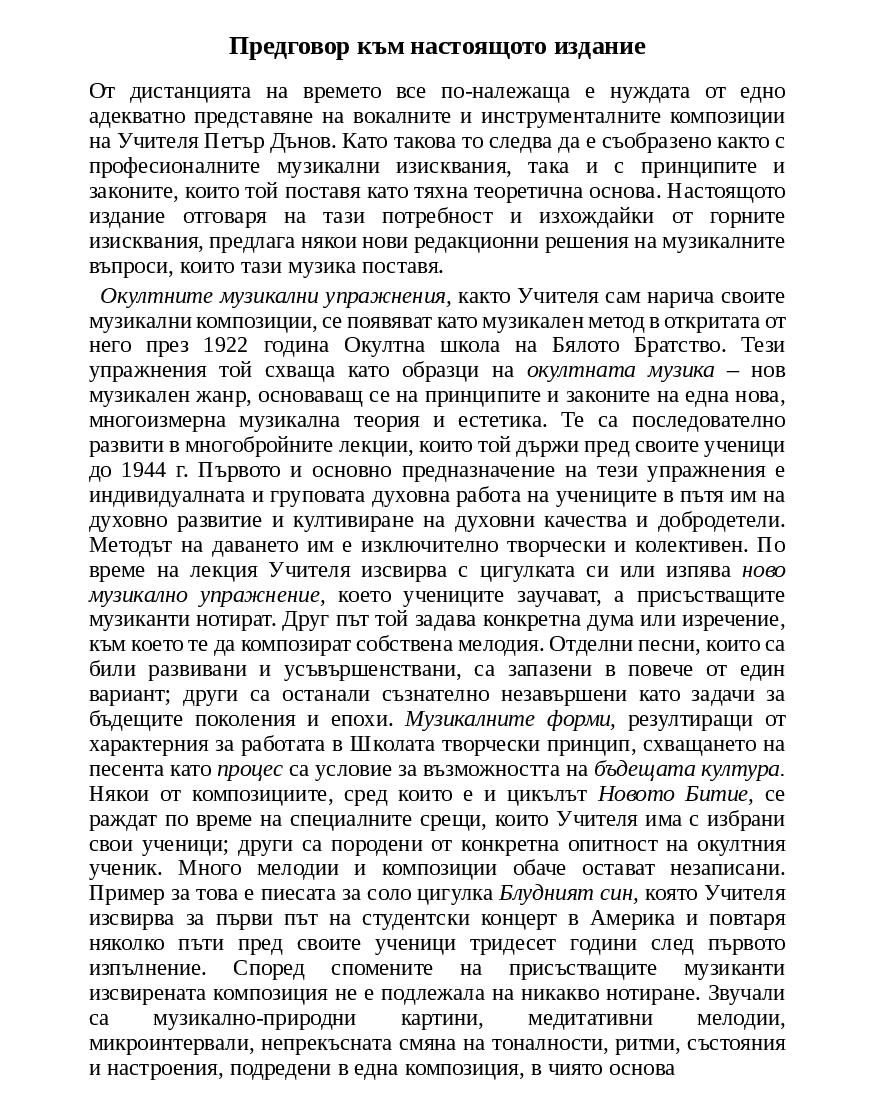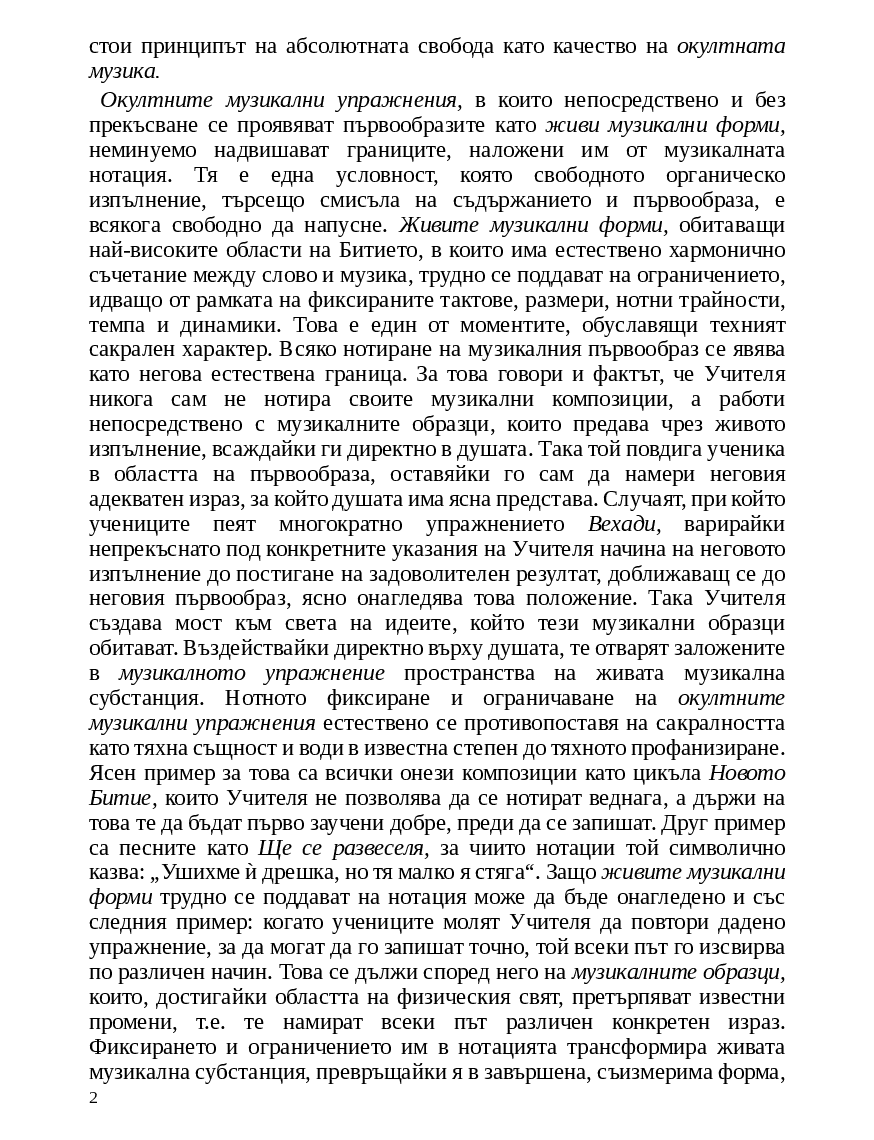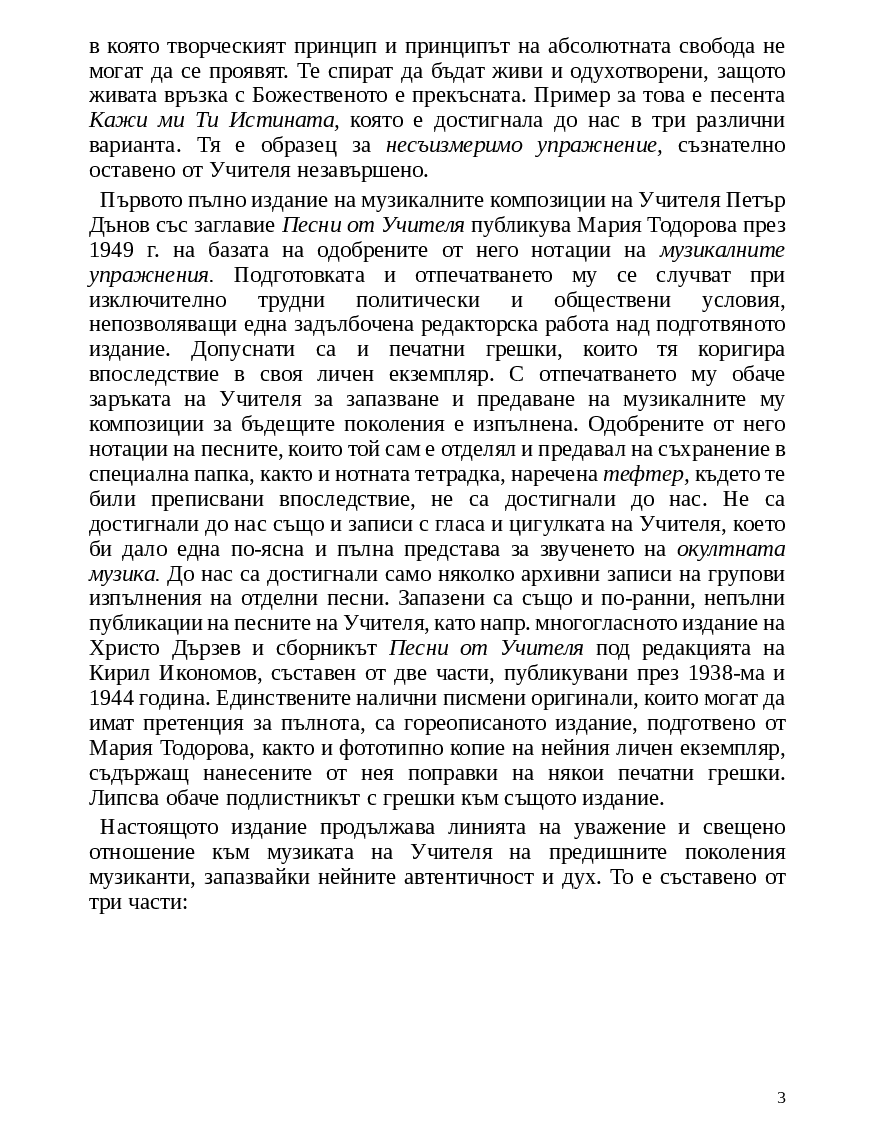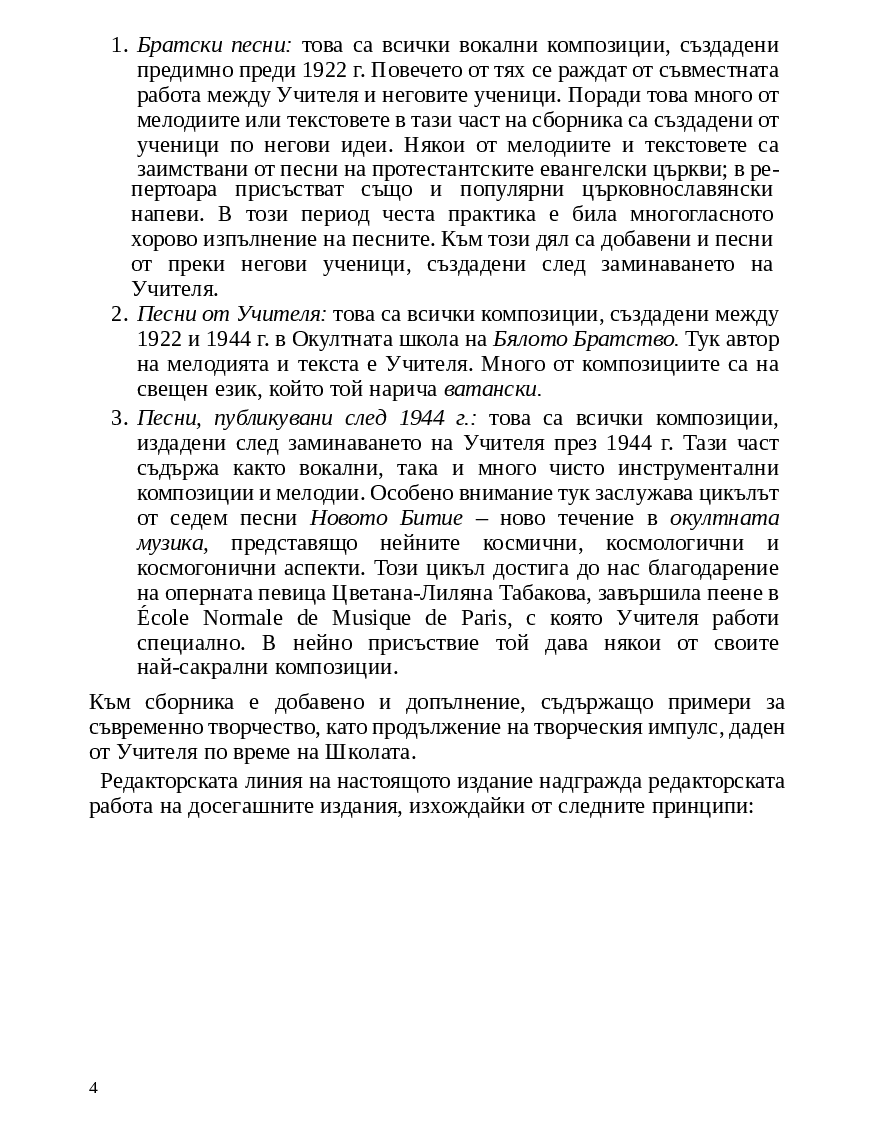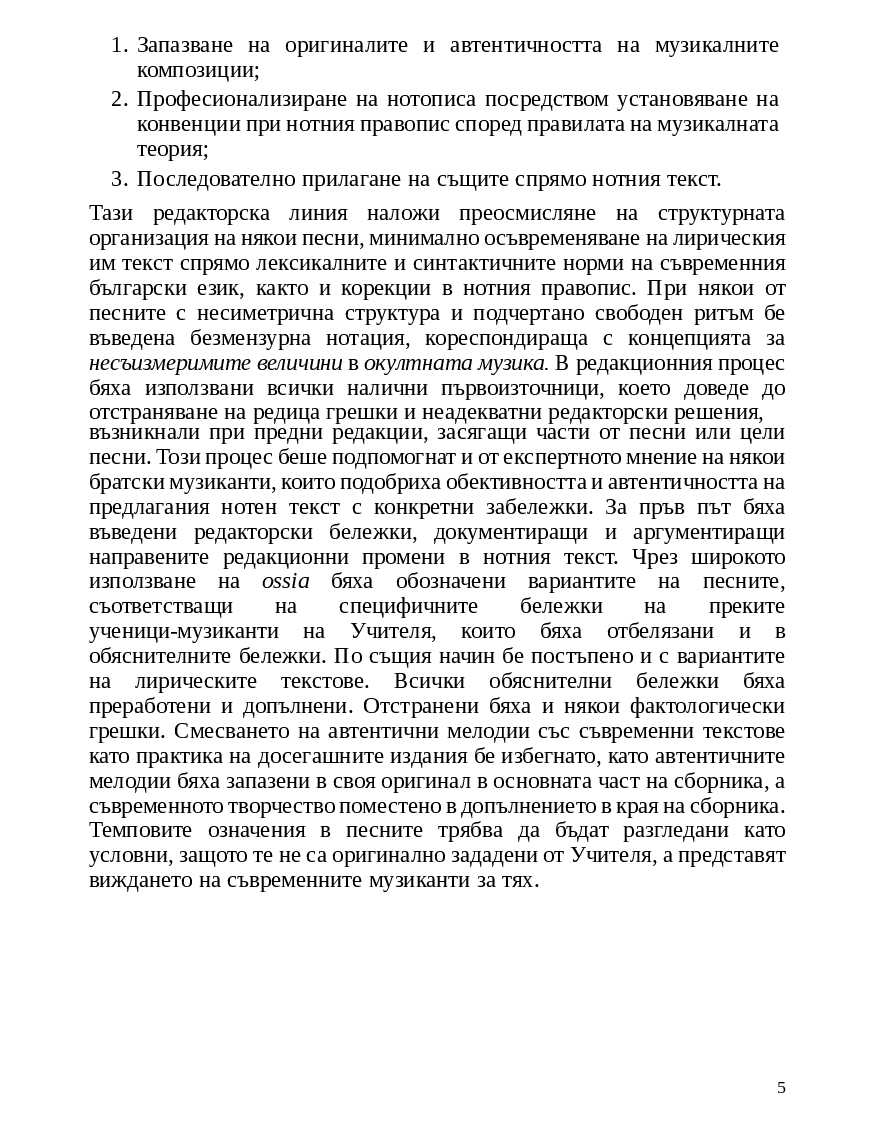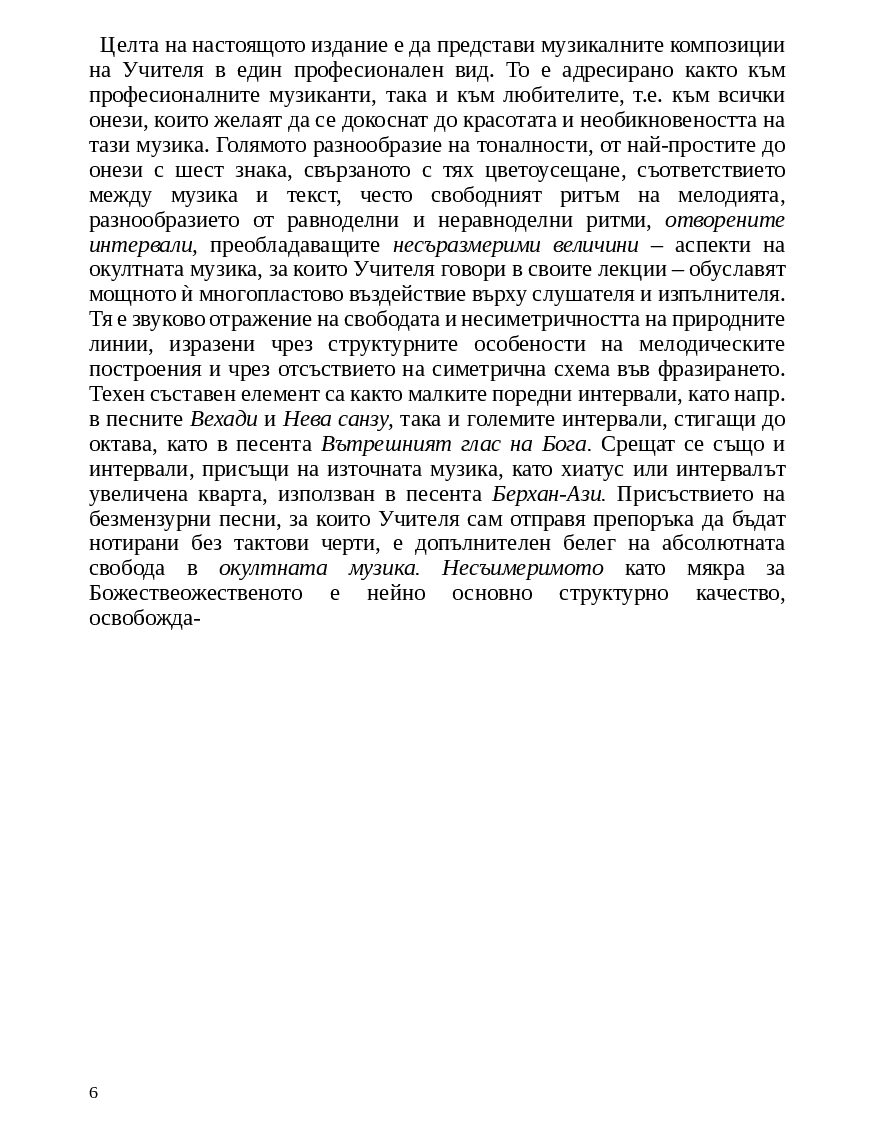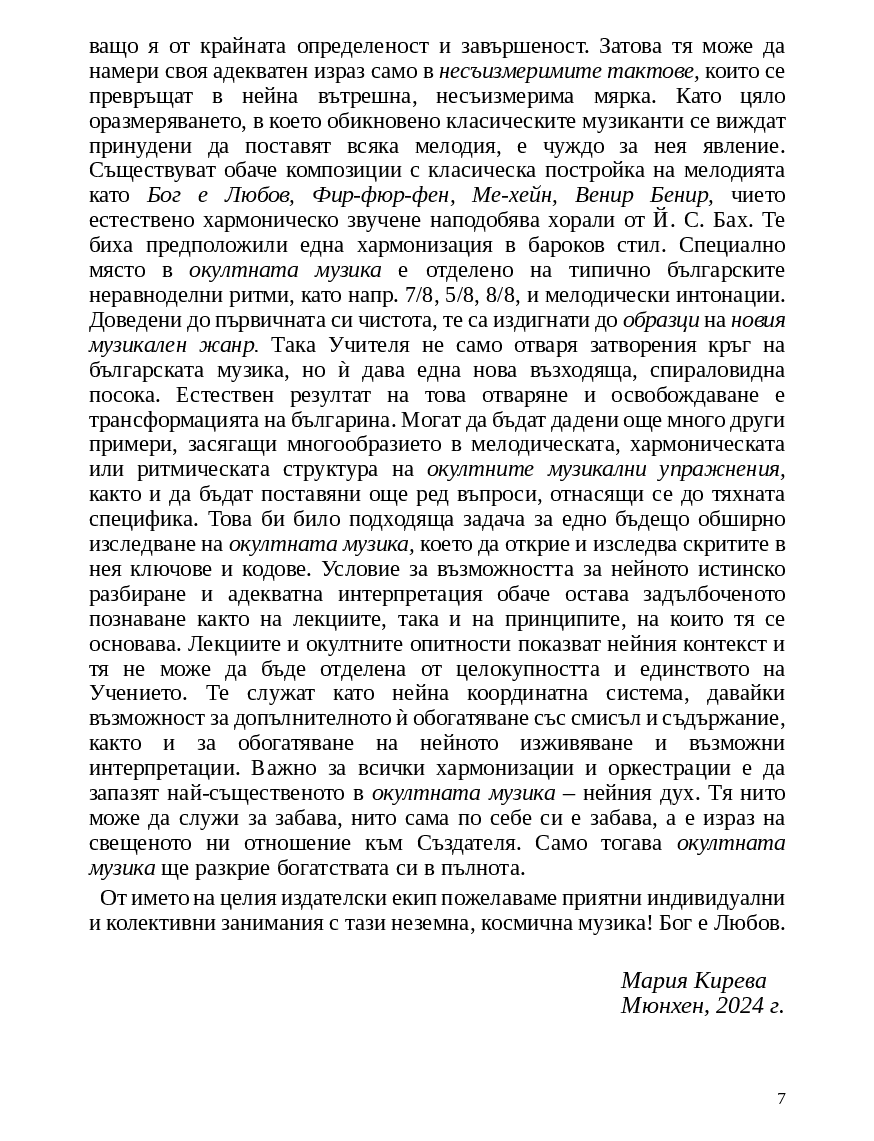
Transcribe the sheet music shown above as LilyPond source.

\version "2.24.3"

% include paper part and global functions
\include "include/globals.ily"

\bookpart {
  \paper {
    print-all-headers = ##f
    print-page-number = ##t
    print-first-page-number = ##f

    % put page numbers on the bottom
    oddHeaderMarkup = \markup ""
    evenHeaderMarkup = \markup ""
    oddFooterMarkup = \markup
    \fill-line {
      ""
      \if \should-print-page-number \fromproperty #'page:page-number-string
    }
    evenFooterMarkup = \markup
    \fill-line {
      \if \should-print-page-number \fromproperty #'page:page-number-string
      ""
    }

    left-margin = 1.5\cm
    right-margin = 1.5\cm
    top-margin = 1.6\cm
    bottom-margin = 1.2\cm
    ragged-bottom = ##t % do not spread the staves to fill the whole vertical space


  }

  \tocItem \markup "Предговор към настоящото издание"
  \markup \fontsize  #+3.5 { \fill-line \bold {"Предговор към настоящото издание"} }



  \markup \abs-fontsize #11 {
    \vspace #1.5  \override #'(baseline-skip . 3.2)
    \justify {

      От дистанцията на времето все по-належаща е нуждата от едно адекватно представяне на вокалните и инструменталните композиции на Учителя Петър Дънов. Като такова то следва да е съобразено както с професионалните музикални изисквания, така и с принципите и законите, които той поставя като тяхна теоретична основа. Настоящото издание отговаря на тази потребност и изхождайки от горните изисквания, предлага някои нови редакционни решения на музикалните въпроси, които тази музика поставя.

    }
  }

  \markup \abs-fontsize #11 {
    \vspace #0.9  \override #'(baseline-skip . 3.2)
    \justify {
      \hspace #1.5
      \italic {Окултните} \italic {музикални} \italic {упражнения,} както Учителя сам нарича своите музикални композиции, се появяват като музикален метод в откритата от него през 1922 година Окултна школа на Бялото Братство. Тези упражнения той схваща като образци на \italic {окултната} \italic {музика} – нов музикален жанр, основаващ се на принципите и законите на една нова, многоизмерна музикална теория и естетика. Те са последователно развити в многобройните лекции, които той държи пред своите ученици до 1944 г. Първото и основно предназначение на тези упражнения е индивидуалната и груповата духовна работа на учениците в пътя им на духовно развитие и култивиране на духовни качества и добродетели. Методът на даването им е изключително творчески и колективен. По време на лекция Учителя изсвирва с цигулката си или изпява \italic {ново} \italic {музикално} \italic {упражнение,} което учениците заучават, а присъстващите музиканти нотират. Друг път той задава конкретна дума или  изречение, към което те да композират собствена мелодия. Отделни песни, които са били развивани и усъвършенствани, са запазени в повече от един вариант; други са останали съзнателно незавършени като задачи за бъдещите поколения и епохи. \italic {Музикалните} \italic {форми,} резултиращи от характерния за работата в Школата творчески принцип, схващането на песента като \italic {процес} са условие за възможността на \italic {бъдещата} \italic {култура.} Някои от композициите, сред които е и цикълът \italic {Новото} \italic {Битие,} се раждат по време на специалните срещи, които Учителя има с избрани свои ученици; други са породени от конкретна опитност на окултния ученик. Много мелодии и композиции обаче остават незаписани. Пример за това е пиесата за соло цигулка \italic {Блудният} \italic {син,} която Учителя изсвирва за първи път на студентски концерт в Америка и повтаря няколко пъти пред своите ученици тридесет години след първото изпълнение. Според спомените на присъстващите музиканти изсвирената композиция не е подлежала на никакво нотиране. Звучали са музикално-природни картини, медитативни мелодии, микроинтервали, непрекъсната смяна на тоналности, ритми,  състояния и настроения, подредени в една композиция, в чиято основа

    }
  }

  \markup \abs-fontsize #11 {
    \override #'(baseline-skip . 3.2)
    \justify {
      стои принципът на абсолютната свобода като качество на \italic{окултната} \italic {музика.}

    }
  }

  \markup \abs-fontsize #11 {
    \vspace #0.9  \override #'(baseline-skip . 3.2)
    \justify {
      \hspace #1.5

      \italic{Окултните} \italic{музикални} \italic{упражнения,} в които непосредствено и без прекъсване се проявяват първообразите като \italic{живи} \italic{музикални} \italic{форми,} неминуемо надвишават границите, наложени им от музикалната нотация. Тя е една условност, която свободното органическо изпълнение, търсещо смисъла на съдържанието и първообраза, е всякога свободно да напусне.  \italic{Живите} \italic{музикални} \italic{форми,} обитаващи най-високите области на Битието, в които има естествено хармонично съчетание между слово и музика, трудно се поддават на ограничението, идващо от рамката на фиксираните тактове, размери, нотни трайности, темпа и динамики. Това е един от моментите, обуславящи техният сакрален характер. Всяко нотиране на музикалния първообраз се явява като негова естествена граница. За това говори и фактът, че Учителя никога сам не нотира своите музикални композиции, а работи непосредствено с  музикалните образци, които предава чрез живото изпълнение, всаждайки ги директно в душата. Така той  повдига ученика в областта на първообраза, оставяйки го сам да намери неговия адекватен израз, за който душата има ясна представа. Случаят, при който учениците пеят многократно упражнението \italic{Вехади,} варирайки непрекъснато под конкретните указания на Учителя начина на неговото изпълнение до постигане на задоволителен резултат, доближаващ се до неговия първообраз, ясно онагледява това положение. Така Учителя създава мост към света на идеите, който тези музикални образци обитават. Въздействайки директно върху душата, те отварят заложените в \italic{музикалното} \italic{упражнение} пространства на живата музикална субстанция. Нотното фиксиране и ограничаване на \italic{окултните} \italic{музикални} \italic{упражнения} естествено се противопоставя на сакралността като тяхна същност и води в известна степен до тяхното профанизиране. Ясен пример за това са всички онези композиции като цикъла \italic{Новото} \italic{Битие,} които Учителя не позволява да се нотират веднага, а държи на това те да бъдат първо заучени добре, преди да се запишат. Друг пример са песните като \italic{Ще} \italic{се }\italic{развеселя,} за чиито нотации той символично казва: „Ушихме ѝ дрешка, но тя малко я стяга“. Защо \italic{живите} \italic{музикални} \italic{форми} трудно се поддават на нотация може да бъде онагледено и със следния пример: когато учениците молят Учителя да повтори дадено упражнение, за да могат да го запишат точно, той всеки път го изсвирва по различен начин. Това се дължи според него на  \italic{музикалните} \italic{образци,} които,  достигайки областта на физическия свят, претърпяват известни промени, т.е. те намират всеки път различен конкретен израз. Фиксирането и ограничението им в нотацията трансформира живата музикална субстанция, превръщайки я в завършена, съизмерима форма,

    }
  }


  \markup \abs-fontsize #11 {
    \override #'(baseline-skip . 3.2)
    \justify {

      в която творческият принцип и принципът на абсолютната свобода не могат да се проявят. Те спират да бъдат живи и одухотворени, защото живата връзка с Божественото е прекъсната. Пример за това е песента \italic{Кажи} \italic{ми} \italic{Ти} \italic{Истината,} която е достигнала до нас в три различни варианта. Тя е образец за \italic{несъизмеримо упражнение,} съзнателно оставено от Учителя незавършено.
    }
  }

  \markup \abs-fontsize #11 {
    \vspace #0.9  \override #'(baseline-skip . 3.2)
    \justify {
      \hspace #1.5
      Първото пълно издание на музикалните композиции на Учителя Петър Дънов със заглавие \italic {Песни} \italic {от} \italic {Учителя} публикува Мария Тодорова през 1949 г. на базата на одобрените от него нотации на \italic {музикалните} \italic {упражнения.} Подготовката и отпечатването му се случват при изключително трудни политически и обществени условия, непозволяващи една задълбочена редакторска работа над подготвяното издание. Допуснати са и печатни грешки, които тя коригира впоследствие в своя личен екземпляр. С отпечатването му обаче заръката на Учителя за запазване и предаване на музикалните му композиции за бъдещите поколения е изпълнена. Одобрените от него нотации на песните, които той сам е отделял и предавал на съхранение в специална папка, както и нотната тетрадка, наречена \italic {тефтер,} където те били преписвани впоследствие, не са достигнали до нас. Не са достигнали до нас също и записи с гласа и цигулката на Учителя, което би дало една по-ясна и пълна представа за звученето на \italic {окултната} \italic {музика.} До нас са достигнали само няколко архивни записи на групови изпълнения на отделни песни. Запазени са също и по-ранни, непълни публикации на песните на Учителя, като напр. многогласното издание на Христо Дързев и сборникът \italic {Песни} \italic {от} \italic {Учителя} под редакцията на Кирил Икономов, съставен от две части, публикувани през 1938-ма и 1944 година. Единствените налични писмени оригинали, които могат да имат претенция за пълнота, са гореописаното издание, подготвено от Мария Тодорова, както и фототипно копие на нейния личен екземпляр, съдържащ нанесените от нея поправки на някои печатни грешки. Липсва обаче подлистникът с грешки към същото издание.
    }
  }

  \markup \abs-fontsize #11 {
    \vspace #0.9  \override #'(baseline-skip . 3.2)
    \justify {
      \hspace #1.5
      Настоящото издание продължава линията на уважение и свещено отношение към музиката на Учителя на предишните поколения музиканти, запазвайки нейните автентичност и дух. То е съставено от три части:
    }
  }
  \markup \override #'(line-width . 82.5) \fontsize  #+2.5 {
    \override #'(baseline-skip . 3.2) \column {
      "    1."
    }
    \hspace #0.5
    \vspace #1.1  \override #'(baseline-skip . 3.2) \column {
      \justify {
        \italic {Братски песни: } това са всички вокални композиции, създадени предимно преди 1922 г. Повечето от тях се раждат от съвместната работа между Учителя и неговите ученици. Поради това много от мелодиите или текстовете в тази част на сборника са създадени от ученици по негови идеи. Някои от мелодиите  и текстовете са заимствани от песни на протестантските евангелски църкви; в ре-
      }
    }
  }


  \markup \override #'(line-width . 82.5) \fontsize  #+2.5 {
    \override #'(baseline-skip . 3.2) \column {
      "      "
    }
    \hspace #0.5
    \override #'(baseline-skip . 3.2) \column {
      \justify {
        пертоара присъстват също и популярни църковнославянски напеви. В този период честа практика е била многогласното хорово изпълнение на песните. Към този дял са добавени и песни от преки негови ученици, създадени след заминаването на Учителя.
      }
    }
  }

  \markup \override #'(line-width . 82.5) \fontsize  #+2.5 {
    \vspace #0.9  \override #'(baseline-skip . 3.2) \column {
      "    2."
    }
    \hspace #0.5
    \override #'(baseline-skip . 3.2) \column {
      \justify {
        \italic { Песни от Учителя: } това са всички композиции, създадени между 1922 и 1944 г. в Окултната школа на \italic {Бялото}
        \italic {Братство.} Тук автор на мелодията и текста е Учителя. Много от композициите са на свещен език, който той
        нарича \italic {ватански.}
      }
    }
  }

  \markup \override #'(line-width . 82.5) \fontsize  #+2.5 {
    \vspace #0.9  \override #'(baseline-skip . 3.2) \column {
      "    3."
    }
    \hspace #0.5
    \override #'(baseline-skip . 3.2) \column {
      \justify {
        \italic {Песни, публикувани след 1944 г.:  } това са всички композиции, издадени след заминаването на Учителя през 1944 г.
        Тази част съдържа както вокални, така и много чисто инструментални композиции и мелодии. Особено внимание тук
        заслужава цикълът от седем песни \italic {Новото} \italic{Битие} – ново течение в \italic {окултната} \italic {музика,} представящо нейните космични, космологични и космогонични аспекти. Този цикъл достига до нас благодарение на оперната певица Цветана-Лиляна Табакова, завършила пеене в École Normale de Musique de Paris, с която Учителя работи специално. В нейно присъствие той дава някои от своите най-сакрални композиции.
      }
    }
  }

  \markup \abs-fontsize #11 {
    \vspace #1.1  \override #'(baseline-skip . 3.2)
    \justify {
      Към сборника е добавено и допълнение, съдържащо примери за съвременно творчество, като продължение на творческия импулс, даден от Учителя по време на Школата.
    }
  }
  \markup \abs-fontsize #11 {
    \vspace #0.9  \override #'(baseline-skip . 3.2)
    \justify {
      \hspace #1.5
      Редакторската линия на настоящото издание надгражда редакторската работа на досегашните издания, изхождайки
      от следните принципи:
    }
  }

  \markup \override #'(line-width . 82.5) \fontsize  #+2.5 {
    \vspace #1.1  \override #'(baseline-skip . 3.2) \column {
      "    1."
    }
    \hspace #0.5
    \override #'(baseline-skip . 3.2) \column {
      \justify {
        Запазване на оригиналите и автентичността на музикалните композиции;
      }
    }
  }

  \markup \override #'(line-width . 82.5) \fontsize  #+2.5 {
    \vspace #0.9  \override #'(baseline-skip . 3.2) \column {
      "    2."
    }
    \hspace #0.5
    \override #'(baseline-skip . 3.2) \column {
      \justify {
        Професионализиране на нотописа посредством установяване на конвенции при нотния правопис според правилата на музикалната теория;
      }
    }
  }


  \markup \override #'(line-width . 82.5) \fontsize  #+2.5 {
    \vspace #0.9 \override #'(baseline-skip . 3.2) \column {
      "    3."
    }
    \hspace #0.5
    \override #'(baseline-skip . 3.2) \column {
      \justify {
        Последователно прилагане на същите спрямо нотния текст.
      }
    }
  }

  \markup \abs-fontsize #11 {
    \vspace #1.1 \override #'(baseline-skip . 3.2)
    \justify {Тази редакторска линия наложи преосмисляне на структурната организация  на някои песни, минимално осъвременяване на лирическия им текст спрямо лексикалните и синтактичните норми на съвременния български език, както и корекции в нотния правопис. При някои от песните с несиметрична структура и подчертано свободен ритъм бе въведена безмензурна нотация, кореспондираща с концепцията за \italic"несъизмеримите" \italic"величини" в \italic"окултната" \italic"музика." В редакционния процес бяха използвани всички налични първоизточници, което доведе до отстраняване на редица грешки и неадекватни редакторски решения,}
  }

  \markup \abs-fontsize #11 {
    \override #'(baseline-skip . 3.2)
    \justify {
      възникнали при предни редакции, засягащи части от песни или цели песни. Този процес беше подпомогнат и от експертното мнение на някои братски музиканти, които подобриха обективността и автентичността на предлагания нотен текст с конкретни забележки. За пръв път бяха въведени редакторски бележки, документиращи и аргументиращи направените редакционни промени в нотния текст. Чрез широкото използване на \italic {ossia} бяха обозначени вариантите на песните, съответстващи на специфичните бележки на преките ученици-музиканти на Учителя, които бяха отбелязани и в обяснителните бележки. По същия начин бе постъпено и с вариантите на лирическите текстове. Всички обяснителни бележки бяха преработени и допълнени. Отстранени бяха и някои фактологически грешки. Смесването на автентични мелодии със съвременни текстове като практика на досегашните издания бе избегнато, като автентичните мелодии бяха запазени в своя оригинал в основната част на сборника, а съвременното творчество поместено в допълнението в края на сборника. Темповите означения в песните трябва да бъдат разгледани като условни, защото те не са оригинално зададени от Учителя, а представят виждането на съвременните музиканти за тях.
    }
  }

  \markup \abs-fontsize #11 {
    \vspace #0.9  \override #'(baseline-skip . 3.2)
    \justify {
      \hspace #1.5

      Целта на настоящото издание е да представи музикалните композиции на Учителя в един професионален вид. То е адресирано както към професионалните музиканти, така и към любителите, т.е. към всички онези, които желаят да се докоснат до красотата и необикновеността на тази музика. Голямото разнообразие на тоналности, от най-простите до онези с шест знака, свързаното с тях цветоусещане, съответствието между музика и текст, често свободният ритъм на мелодията, разнообразието от равноделни и неравноделни ритми, \italic {отворените} \italic {интервали,} преобладаващите \italic {несъразмерими} \italic {величини} – аспекти на окултната музика, за които Учителя говори в своите лекции – обуславят мощното ѝ многопластово въздействие върху слушателя и изпълнителя. Тя е звуково отражение на свободата и несиметричността на природните линии, изразени чрез структурните особености на мелодическите построения и чрез отсъствието на симетрична схема във фразирането. Техен съставен елемент са както малките поредни интервали, като напр. в песните \italic {Вехади} и \italic {Нева санзу,} така и големите интервали, стигащи до октава, като в песента \italic {Вътрешният глас на Бога.} Срещат се също и интервали, присъщи на източната музика, като хиатус или интервалът увеличена кварта, използван в песента \italic {Берхан-Ази.} Присъствието на безмензурни песни, за които Учителя сам отправя препоръка да бъдат нотирани без тактови черти, е допълнителен белег на абсолютната свобода в \italic {окултната} \italic {музика.} \italic {Несъимеримото} като мякра за Божествеожественото е нейнo основно структурно качество, освобожда-
    }
  }

  \markup \abs-fontsize #11 {
    \override #'(baseline-skip . 3.2)
    \justify {
      ващо я от крайната определеност и завършеност. Затова тя може да намери своя адекватен израз само в \italic {несъизмеримите} \italic {тактове,} които се превръщат в нейна вътрешна, несъизмерима мярка. Като цяло оразмеряването, в което обикновено класическите музиканти се виждат принудени да поставят всяка мелодия, е чуждо за нея явление. Съществуват обаче композиции с класическа постройка на мелодията като \italic {Бог e Любов,} \italic {Фир-фюр-фен,} \italic {Ме-хейн,} \italic {Венир} \italic{ Бенир,} чието естествено  хармоническо звучене наподобява хорали от Й. С. Бах. Те биха предположили една хармонизация в бароков стил. Специално място в \italic {окултната} \italic {музика} е отделено на типично българските неравноделни ритми, като напр. 7/8, 5/8, 8/8, и мелодически интонации. Доведени до първичната си чистота, те са издигнати до \italic {образци} на \italic {новия} \italic {музикален} \italic {жанр.} Така Учителя не само отваря затворения кръг на българската музика, но ѝ дава една нова възходяща, спираловидна посока. Естествен резултат на това отваряне и освобождаване е трансформацията на българина. Могат да бъдат дадени още много други примери, засягащи многообразието в мелодическата, хармоническата или ритмическата структура на \italic {окултните} \italic {музикални} \italic {упражнения,} както и да бъдат поставяни още ред въпроси, отнасящи се до тяхната специфика. Това би било подходяща задача за едно бъдещо обширно изследване на \italic {окултната} \italic {музика,} което да открие и изследва скритите в нея ключове и кодове. Условие за възможността за нейното истинско разбиране и адекватна интерпретация обаче остава задълбоченото познаване както на лекциите, така и на принципите, на които тя се основава. Лекциите и окултните опитности показват нейния контекст и тя не може да бъде отделена от целокупността и единството на Учението. Те служат като нейна координатна система, давайки възможност за допълнителното ѝ обогатяване със смисъл и съдържание, както и за обогатяване на нейното изживяване и възможни интерпретации. Важно за всички хармонизации и оркестрации е да запазят най-същественото в \italic {окултната} \italic {музика} – нейния дух. Тя нито може да служи за забава, нито сама по себе си е забава, а е израз на свещеното ни отношение към Създателя. Само тогава \italic {окултната} \italic {музика} ще разкрие богатствата си в пълнота.


    }
  }


  \markup \abs-fontsize #11 {
    \vspace #0.9  \override #'(baseline-skip . 3.2)
    \justify {
      \hspace #1.5 От името на целия издателски екип пожелаваме приятни индивидуални и колективни занимания с тази неземна, космична музика! Бог е Любов.
    }
  }

  \markup \fontsize #+3 \raise #0 \override #'(baseline-skip . 3.2) {
    \column {
      \line {"  "}
      \line {"  "}
      %\fill-line { "" ""  \italic {"Петър Ганев, София    "} }
      \fill-line { "" ""  \italic {"Мария Кирева   "} }
      \fill-line { "" ""  \italic {"Мюнхен, 2024 г."} }
    }
  }



} % bookpart